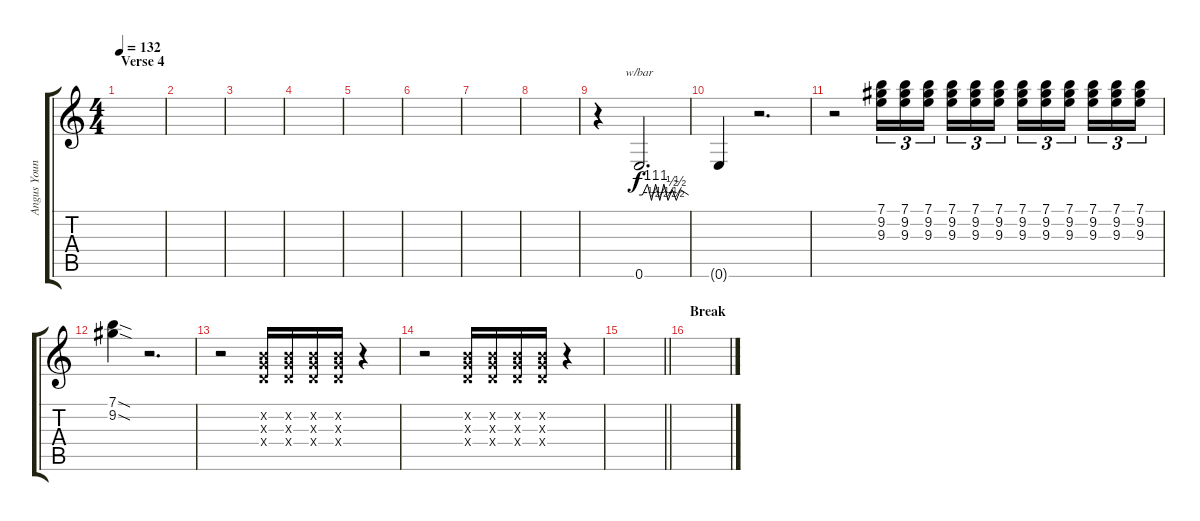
\track ("Angus Young" "Angus Youn") {instrument overdrivenguitar}
\staff {score tabs}
\tuning (E4 B3 G3 D3 A2 E2) {hide}
\ts (4 4)
\section ("" "Verse 4")
\tempo 132
\clef g2
\ks c
|
|
|
|
|
|
|
|
r.4 0.6.2{d tbe (custom default 0 0 4 0 10 4 15 -2 20 4 25 -2 30 4 35 -2 40 2 45 -2 50 2 60 0)} |
0.6{t}.4 r.2{d} |
r.2 (7.1 9.2 9.3).16{tu (3 2)} (7.1 9.2 9.3).16{tu (3 2)} (7.1 9.2 9.3).16{tu (3 2) beam splitsecondary} (7.1 9.2 9.3).16{tu (3 2)} (7.1 9.2 9.3).16{tu (3 2)} (7.1 9.2 9.3).16{tu (3 2)} (7.1 9.2 9.3).16{tu (3 2)} (7.1 9.2 9.3).16{tu (3 2)} (7.1 9.2 9.3).16{tu (3 2) beam splitsecondary} (7.1 9.2 9.3).16{tu (3 2)} (7.1 9.2 9.3).16{tu (3 2)} (7.1 9.2 9.3).16{tu (3 2)} |
(7.1{sod} 9.2{sod}).4 r.2{d} |
r.2 (0.2{x} 0.3{x} 0.4{x}).16 (0.2{x} 0.3{x} 0.4{x}).16 (0.2{x} 0.3{x} 0.4{x}).16 (0.2{x} 0.3{x} 0.4{x}).16 r.4 |
r.2 (0.2{x} 0.3{x} 0.4{x}).16 (0.2{x} 0.3{x} 0.4{x}).16 (0.2{x} 0.3{x} 0.4{x}).16 (0.2{x} 0.3{x} 0.4{x}).16 r.4 |
\barLineRight lightlight
|
\section ("" "Break")
